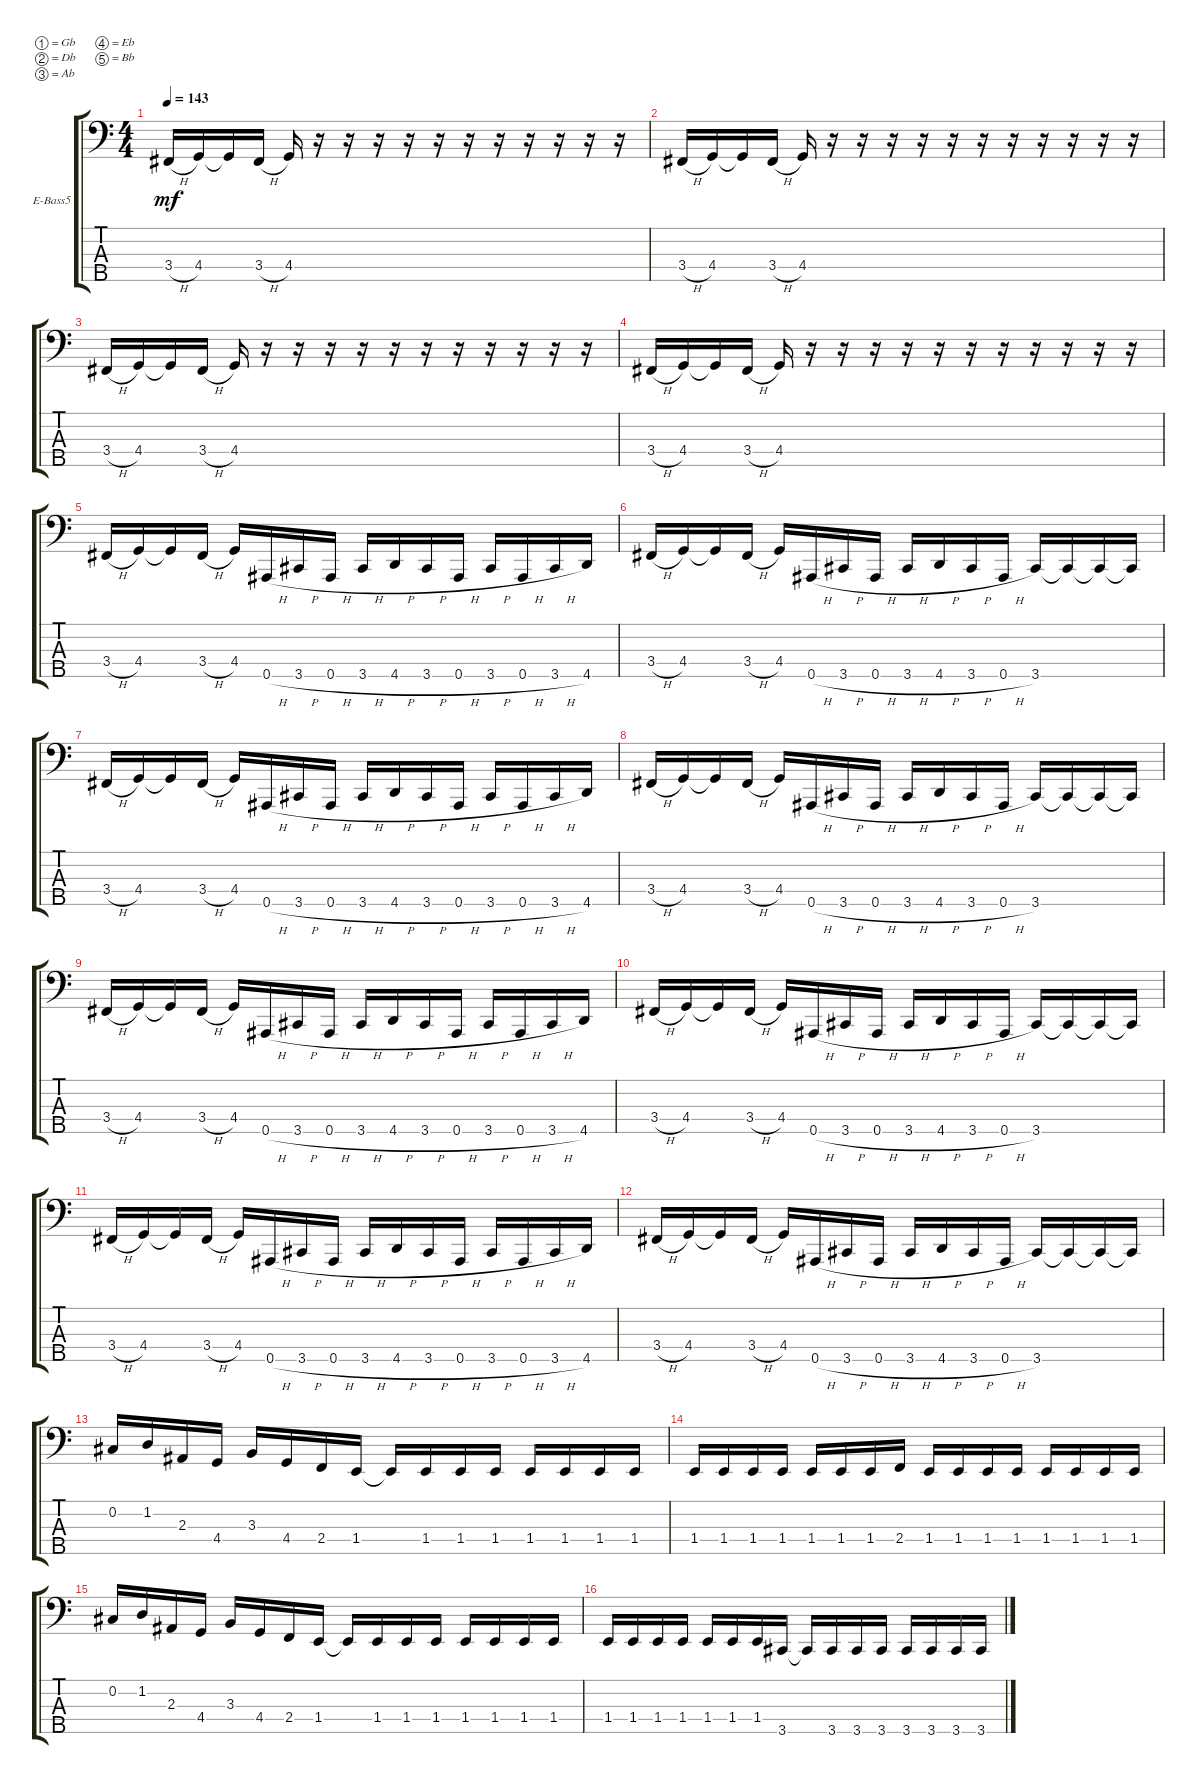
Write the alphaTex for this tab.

\bracketExtendMode groupsimilarinstruments
\firstSystemTrackNameOrientation horizontal
\otherSystemsTrackNameOrientation horizontal
\track ("crushing bass" "E-Bass5") {instrument electricbassfinger}
\staff {score tabs}
\tuning (Gb2 Db2 Ab1 Eb1 Bb0)
\ts (4 4)
\tempo 143
\clef f4
\scale
0.333333
\ks c
3.4{h}.16{dy mf} 4.4.16 4.4{t}.16 3.4{h}.16 4.4.16 r.16 r.16 r.16 r.16 r.16 r.16 r.16 r.16 r.16 r.16 r.16 |
\scale
0.333333 3.4{h}.16 4.4.16 4.4{t}.16 3.4{h}.16 4.4.16 r.16 r.16 r.16 r.16 r.16 r.16 r.16 r.16 r.16 r.16 r.16 |
\scale
0.333333 3.4{h}.16 4.4.16 4.4{t}.16 3.4{h}.16 4.4.16 r.16 r.16 r.16 r.16 r.16 r.16 r.16 r.16 r.16 r.16 r.16 |
\scale
0.333333 3.4{h}.16 4.4.16 4.4{t}.16 3.4{h}.16 4.4.16 r.16 r.16 r.16 r.16 r.16 r.16 r.16 r.16 r.16 r.16 r.16 |
\scale
0.333333 3.4{h}.16 4.4.16 4.4{t}.16 3.4{h}.16 4.4.16 0.5{h}.16 3.5{h}.16 0.5{h}.16 3.5{h}.16 4.5{h}.16 3.5{h}.16 0.5{h}.16 3.5{h}.16 0.5{h}.16 3.5{h}.16 4.5.16 |
\scale
0.333333 3.4{h}.16 4.4.16 4.4{t}.16 3.4{h}.16 4.4.16 0.5{h}.16 3.5{h}.16 0.5{h}.16 3.5{h}.16 4.5{h}.16 3.5{h}.16 0.5{h}.16 3.5.16 3.5{t}.16 3.5{t}.16 3.5{t}.16 |
\scale
0.333333 3.4{h}.16 4.4.16 4.4{t}.16 3.4{h}.16 4.4.16 0.5{h}.16 3.5{h}.16 0.5{h}.16 3.5{h}.16 4.5{h}.16 3.5{h}.16 0.5{h}.16 3.5{h}.16 0.5{h}.16 3.5{h}.16 4.5.16 |
\scale
0.333333 3.4{h}.16 4.4.16 4.4{t}.16 3.4{h}.16 4.4.16 0.5{h}.16 3.5{h}.16 0.5{h}.16 3.5{h}.16 4.5{h}.16 3.5{h}.16 0.5{h}.16 3.5.16 3.5{t}.16 3.5{t}.16 3.5{t}.16 |
3.4{h}.16 4.4.16 4.4{t}.16 3.4{h}.16 4.4.16 0.5{h}.16 3.5{h}.16 0.5{h}.16 3.5{h}.16 4.5{h}.16 3.5{h}.16 0.5{h}.16 3.5{h}.16 0.5{h}.16 3.5{h}.16 4.5.16 |
3.4{h}.16 4.4.16 4.4{t}.16 3.4{h}.16 4.4.16 0.5{h}.16 3.5{h}.16 0.5{h}.16 3.5{h}.16 4.5{h}.16 3.5{h}.16 0.5{h}.16 3.5.16 3.5{t}.16 3.5{t}.16 3.5{t}.16 |
3.4{h}.16 4.4.16 4.4{t}.16 3.4{h}.16 4.4.16 0.5{h}.16 3.5{h}.16 0.5{h}.16 3.5{h}.16 4.5{h}.16 3.5{h}.16 0.5{h}.16 3.5{h}.16 0.5{h}.16 3.5{h}.16 4.5.16 |
3.4{h}.16 4.4.16 4.4{t}.16 3.4{h}.16 4.4.16 0.5{h}.16 3.5{h}.16 0.5{h}.16 3.5{h}.16 4.5{h}.16 3.5{h}.16 0.5{h}.16 3.5.16 3.5{t}.16 3.5{t}.16 3.5{t}.16 |
0.2.16 1.2.16 2.3.16 4.4.16 3.3.16 4.4.16 2.4.16 1.4.16 1.4{t}.16 1.4.16 1.4.16 1.4.16 1.4.16 1.4.16 1.4.16 1.4.16 |
1.4.16 1.4.16 1.4.16 1.4.16 1.4.16 1.4.16 1.4.16 2.4.16 1.4.16 1.4.16 1.4.16 1.4.16 1.4.16 1.4.16 1.4.16 1.4.16 |
0.2.16 1.2.16 2.3.16 4.4.16 3.3.16 4.4.16 2.4.16 1.4.16 1.4{t}.16 1.4.16 1.4.16 1.4.16 1.4.16 1.4.16 1.4.16 1.4.16 |
1.4.16 1.4.16 1.4.16 1.4.16 1.4.16 1.4.16 1.4.16 3.5.16 3.5{t}.16 3.5.16 3.5.16 3.5.16 3.5.16 3.5.16 3.5.16 3.5.16
